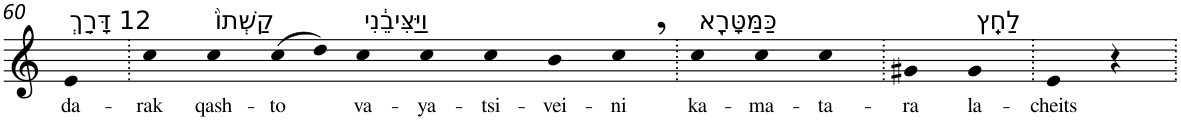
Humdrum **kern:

**kern	**text
*part1	*part1
*staff1	*staff1
*I"Piano	*
*I'Pno	*
!!LO:PB:g=z
*clefG2	*
*k[]	*
=60	=60
!LO:TX:a:t=12 דָּרַ֤ךְ	!
!	!LO:LY:b
4e	da-
=61.	=61.
!	!LO:LY:b
4cc	-rak
!LO:TX:a:t=קַשְׁתוֹ֙	!
!	!LO:LY:b
4cc	qash-
!	!LO:LY:b
(>8cc	-to
8dd)	.
!LO:TX:a:t=וַיַּצִּיבֵ֔נִי	!
!	!LO:LY:b
4cc	va-
!	!LO:LY:b
4cc	-ya-
!	!LO:LY:b
4cc	-tsi-
!	!LO:LY:b
4b	-vei-
!	!LO:LY:b
4cc,	-ni
=62.	=62.
!LO:TX:a:t=כַּמַּטָּרָ֖א	!
!	!LO:LY:b
4cc	ka-
!	!LO:LY:b
4cc	-ma-
!	!LO:LY:b
4cc	-ta-
=63.	=63.
!	!LO:LY:b
4g#X	-ra
!LO:TX:a:t=לַחֵֽץ	!
!	!LO:LY:b
4g#	la-
=64.	=64.
!	!LO:LY:b
4e	-cheits
4r	.
=.	=.
*-	*-
